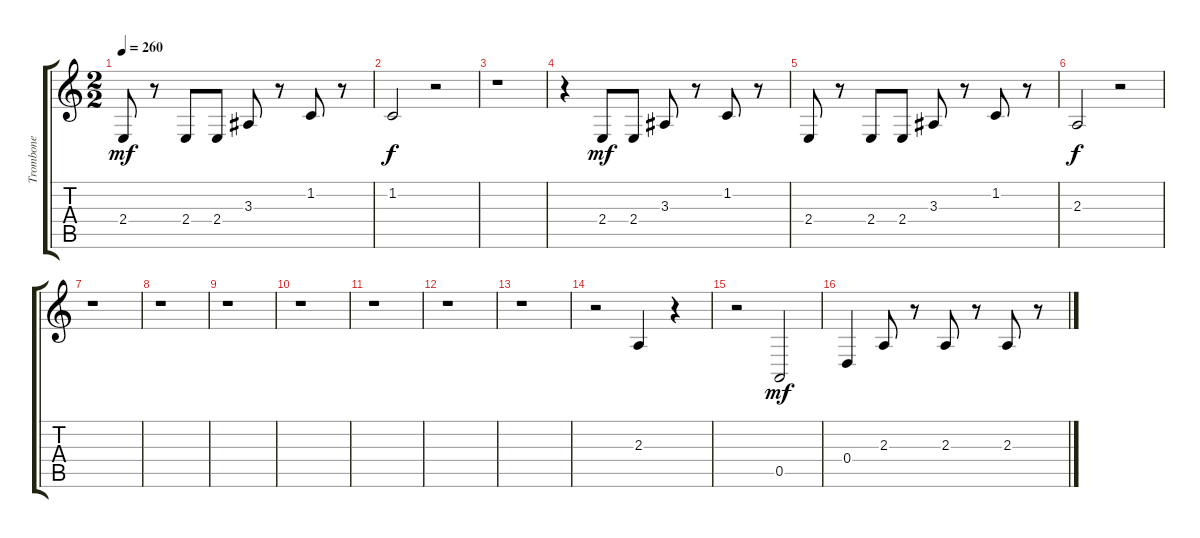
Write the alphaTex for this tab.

\track ("Trombone" "Trombone") {instrument trombone}
\staff {score tabs}
\tuning (E4 B3 G3 D3 A2 E2) {hide}
\ts (2 2)
\tempo 260
\clef g2
\ks c
2.4.8{dy mf} r.8 2.4.8 2.4.8 3.3.8 r.8 1.2.8 r.8 |
1.2.2{dy f} r.2 |
r.1 |
r.4 2.4.8{dy mf} 2.4.8 3.3.8 r.8 1.2.8 r.8 |
2.4.8 r.8 2.4.8 2.4.8 3.3.8 r.8 1.2.8 r.8 |
2.3.2{dy f} r.2 |
r.1 |
r.1 |
r.1 |
r.1 |
r.1 |
r.1 |
r.1 |
r.2 2.3.4 r.4 |
r.2 0.5.2{dy mf} |
0.4.4 2.3.8 r.8 2.3.8 r.8 2.3.8 r.8
